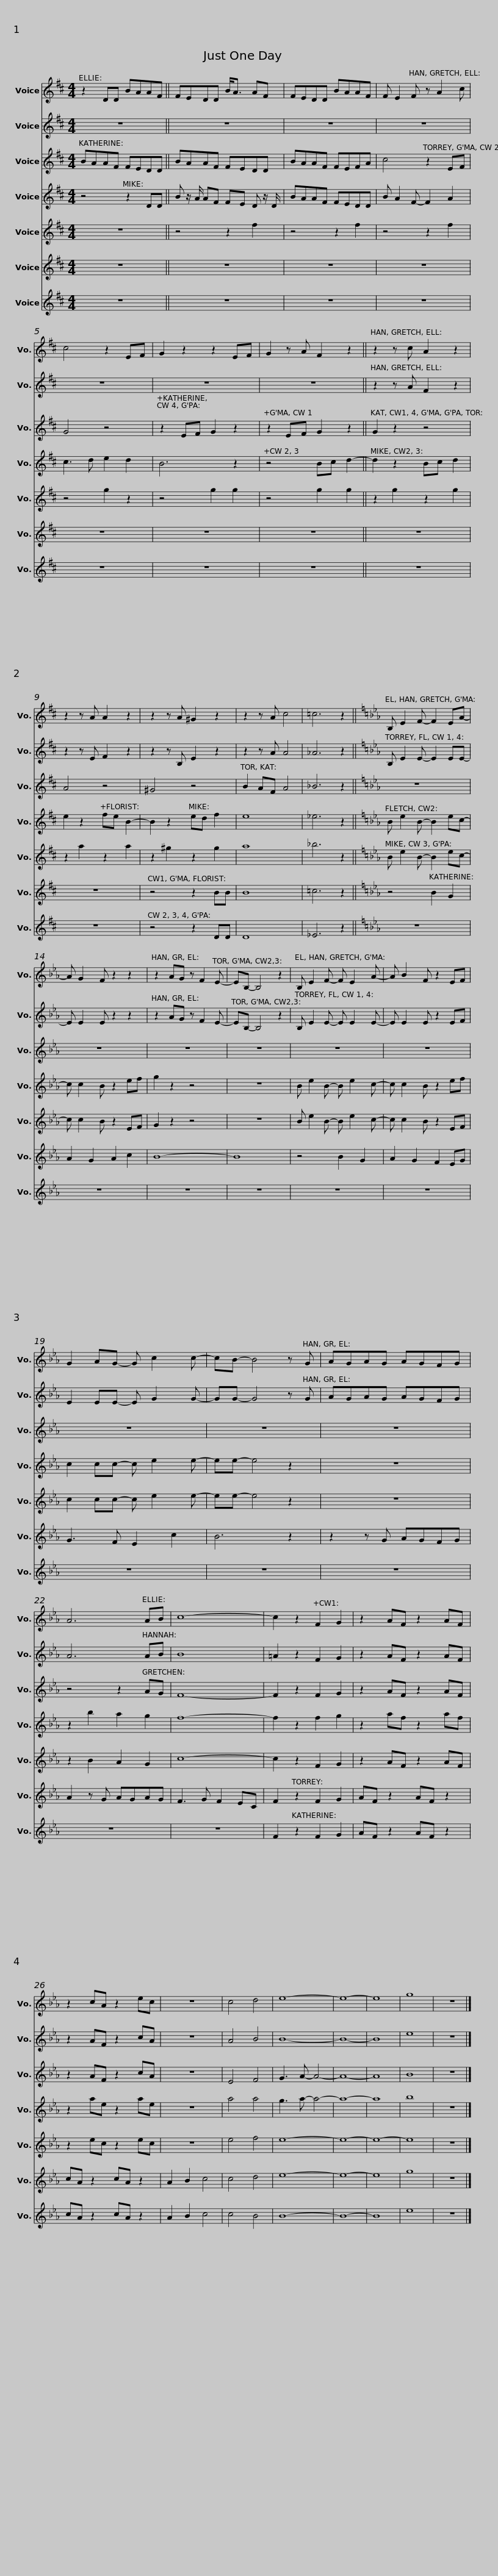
X:1
%%score 1 2 3 4 5 6 7
L:1/8
M:4/4
I:linebreak $
K:D
V:1 treble
V:2 treble
V:3 treble
V:4 treble
V:5 treble
V:6 treble
V:7 treble
V:1
 z2 DD BAAF || FEDD B<A AF | FEDD BAAF | F E2 F z A2 c | c4 z2 EF |$ %5
 G2 z2 z2 EF | G2 z A F2 z2 || z2 z c A2 z2 | z2 z A A2 z2 | z2 z A ^G2 z2 | %10
 z2 z A c4 |$ =c6 z2 ||[K:Eb] B, E2 F- F2 EA- | A G2 F z2 z2 | z2 AG z F2 E- | %15
 EB,- B,4 z2 | B, E2 F- F E2 A- |$ A B2 F z2 EF | G2 AG- G c2 c- | cB- B4 z G | %20
 AGAG AGFG | A6 AB |$ c8- | c2 z2 F2 G2 | z2 AF z2 AF | %25
 z2 cA z2 ec | z8 | c4 d4 | e8- | e8- | %30
 e8 |$ g8 | z8 |] %33
V:2
 z8 || z8 | z8 | z8 | z8 |$ %5
 z8 | z8 || z2 z A F2 z2 | z2 z E F2 z2 | z2 z B, E2 z2 | %10
 z2 z A A4 |$ _A6 z2 ||[K:Eb] B, E2 E- E2 EE- | E E2 E z2 z2 | z2 AG z F2 E- | %15
 EB,- B,4 z2 | B, E2 E- E E2 E- |$ E E2 E z2 EF | E2 EE- E G2 G- | GG- G4 z G | %20
 AGAG AGFG | A6 AB |$ B8 | =A2 z2 F2 G2 | z2 AF z2 AF | %25
 z2 AF z2 cA | z8 | A4 B4 | B8- | B8- | %30
 B8 |$ e8 | z8 |] %33
V:3
 BAAF FEDD || BAAF FEDD | BAAF FEFA | c4 z2 EF | G4 z4 |$ %5
 z2 EF G2 z2 | z2 EF G2 z2 || G2 z2 z4 | A4 z4 | ^G4 z4 | %10
 B2 AF A4 |$ _B6 z2 ||[K:Eb] z8 | z8 | z8 | %15
 z8 | z8 |$ z8 | z8 | z8 | %20
 z8 | z4 z2 AG |$ F8- | F2 z2 F2 G2 | z2 AF z2 AF | %25
 z2 AF z2 cA | z8 | E4 F4 | G3 A- A4- | A8- | %30
 A8 |$ B8 | z8 |] %33
V:4
 z4 z2 DD || B z/ A/ AF FE D z/ D/ | BAAF FEDD | B A2 F- F2 A2 | c3 d e2 d2 |$ %5
 B6 z2 | z4 Bc d2- || d2 z2 Bc d2 | e2 z2 fe B2- | B2 z2 ed f2 | %10
 e8 |$ _e6 z2 ||[K:Eb] B e2 B- B2 ec- | c c2 B z2 ef | g2 z2 z4 | %15
 z8 | B e2 B- B e2 c- |$ c c2 B z2 ef | c2 cc- c e2 e- | ee- e4 z2 | %20
 z8 | z2 b2 a2 g2 |$ f8- | f2 z2 f2 g2 | z2 af z2 af | %25
 z2 ae z2 ae | z8 | a4 a4 | g3 a- a4- | a8- | %30
 a8 |$ b8 | z8 |] %33
V:5
 z8 || z4 z2 f2 | z4 z2 f2 | z4 z2 f2 | z4 g2 z2 |$ %5
 z4 g2 g2 | z4 g2 g2 || z2 g2 z2 g2 | z2 a2 z2 a2 | z2 ^g2 z2 g2 | %10
 a8 |$ _b6 z2 ||[K:Eb] B e2 B- B2 ec- | c c2 B z2 EF | G2 z2 z4 | %15
 z8 | B e2 B- B e2 c- |$ c c2 B z2 EF | c2 cc- c e2 e- | ee- e4 z2 | %20
 z8 | z2 B2 A2 G2 |$ c8- | c2 z2 F2 G2 | z2 AF z2 AF | %25
 z2 ec z2 ec | z8 | e4 f4 | e8- | e8- | %30
 e8- |$ e8 | z8 |] %33
V:6
 z8 || z8 | z8 | z8 | z8 |$ %5
 z8 | z8 || z8 | z8 | z4 z2 BB | %10
 B8 |$ =c6 z2 ||[K:Eb] z4 B2 G2 | A2 G2 A2 c2 | B8- | %15
 B8 | z4 B2 G2 |$ A2 G2 F2 EG | G3 F E2 c2 | B6 z2 | %20
 z2 z G AGFG | A2 z G AGAG |$ F3 G F2 EC | F2 z2 F2 G2 | AF z2 AF z2 | %25
 cA z2 cA z2 | A2 B2 c4 | c4 d4 | e8- | e8- | %30
 e8 |$ g8 | z8 |] %33
V:7
 z8 || z8 | z8 | z8 | z8 |$ %5
 z8 | z8 || z8 | z8 | z4 z2 DD | %10
 D8 |$ _E6 z2 ||[K:Eb] z8 | z8 | z8 | %15
 z8 | z8 |$ z8 | z8 | z8 | %20
 z8 | z8 |$ z8 | F2 z2 F2 G2 | AF z2 AF z2 | %25
 cA z2 cA z2 | A2 B2 c4 | c4 B4 | B8- | B8- | %30
 B8 |$ e8 | z8 |] %33
